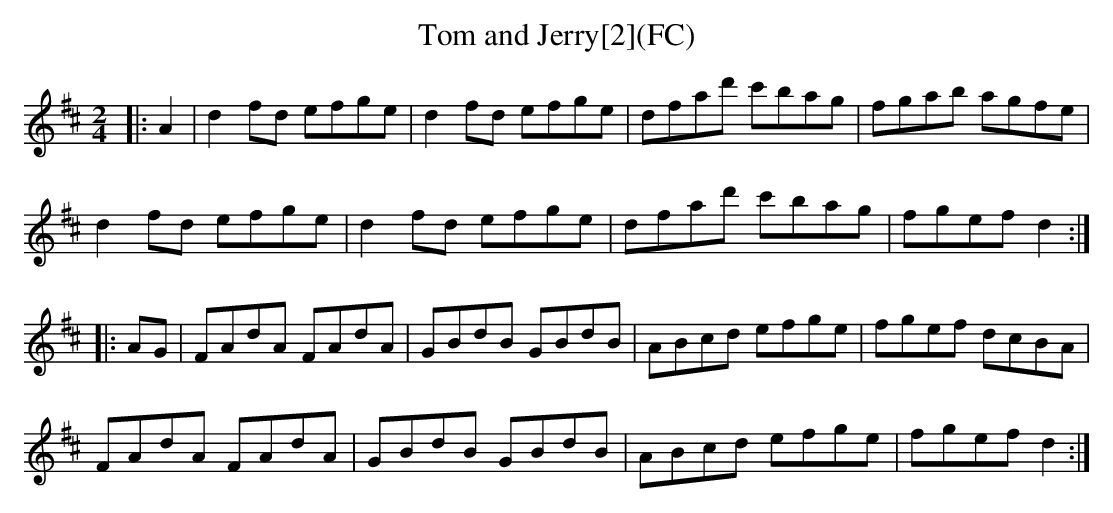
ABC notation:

X:1
T:Tom and Jerry[2](FC)
M:2/4
L:1/8
K:D
|: A2 |\
d2 fd efge|d2 fd efge|dfad' c'bag|fgab agfe|
d2 fd efge|d2 fd efge|dfad' c'bag|fgef d2 :|
|: AG |\
FAdA FAdA|GBdB GBdB|ABcd efge|fgef dcBA|
FAdA FAdA|GBdB GBdB|ABcd efge|fgef d2 :|
